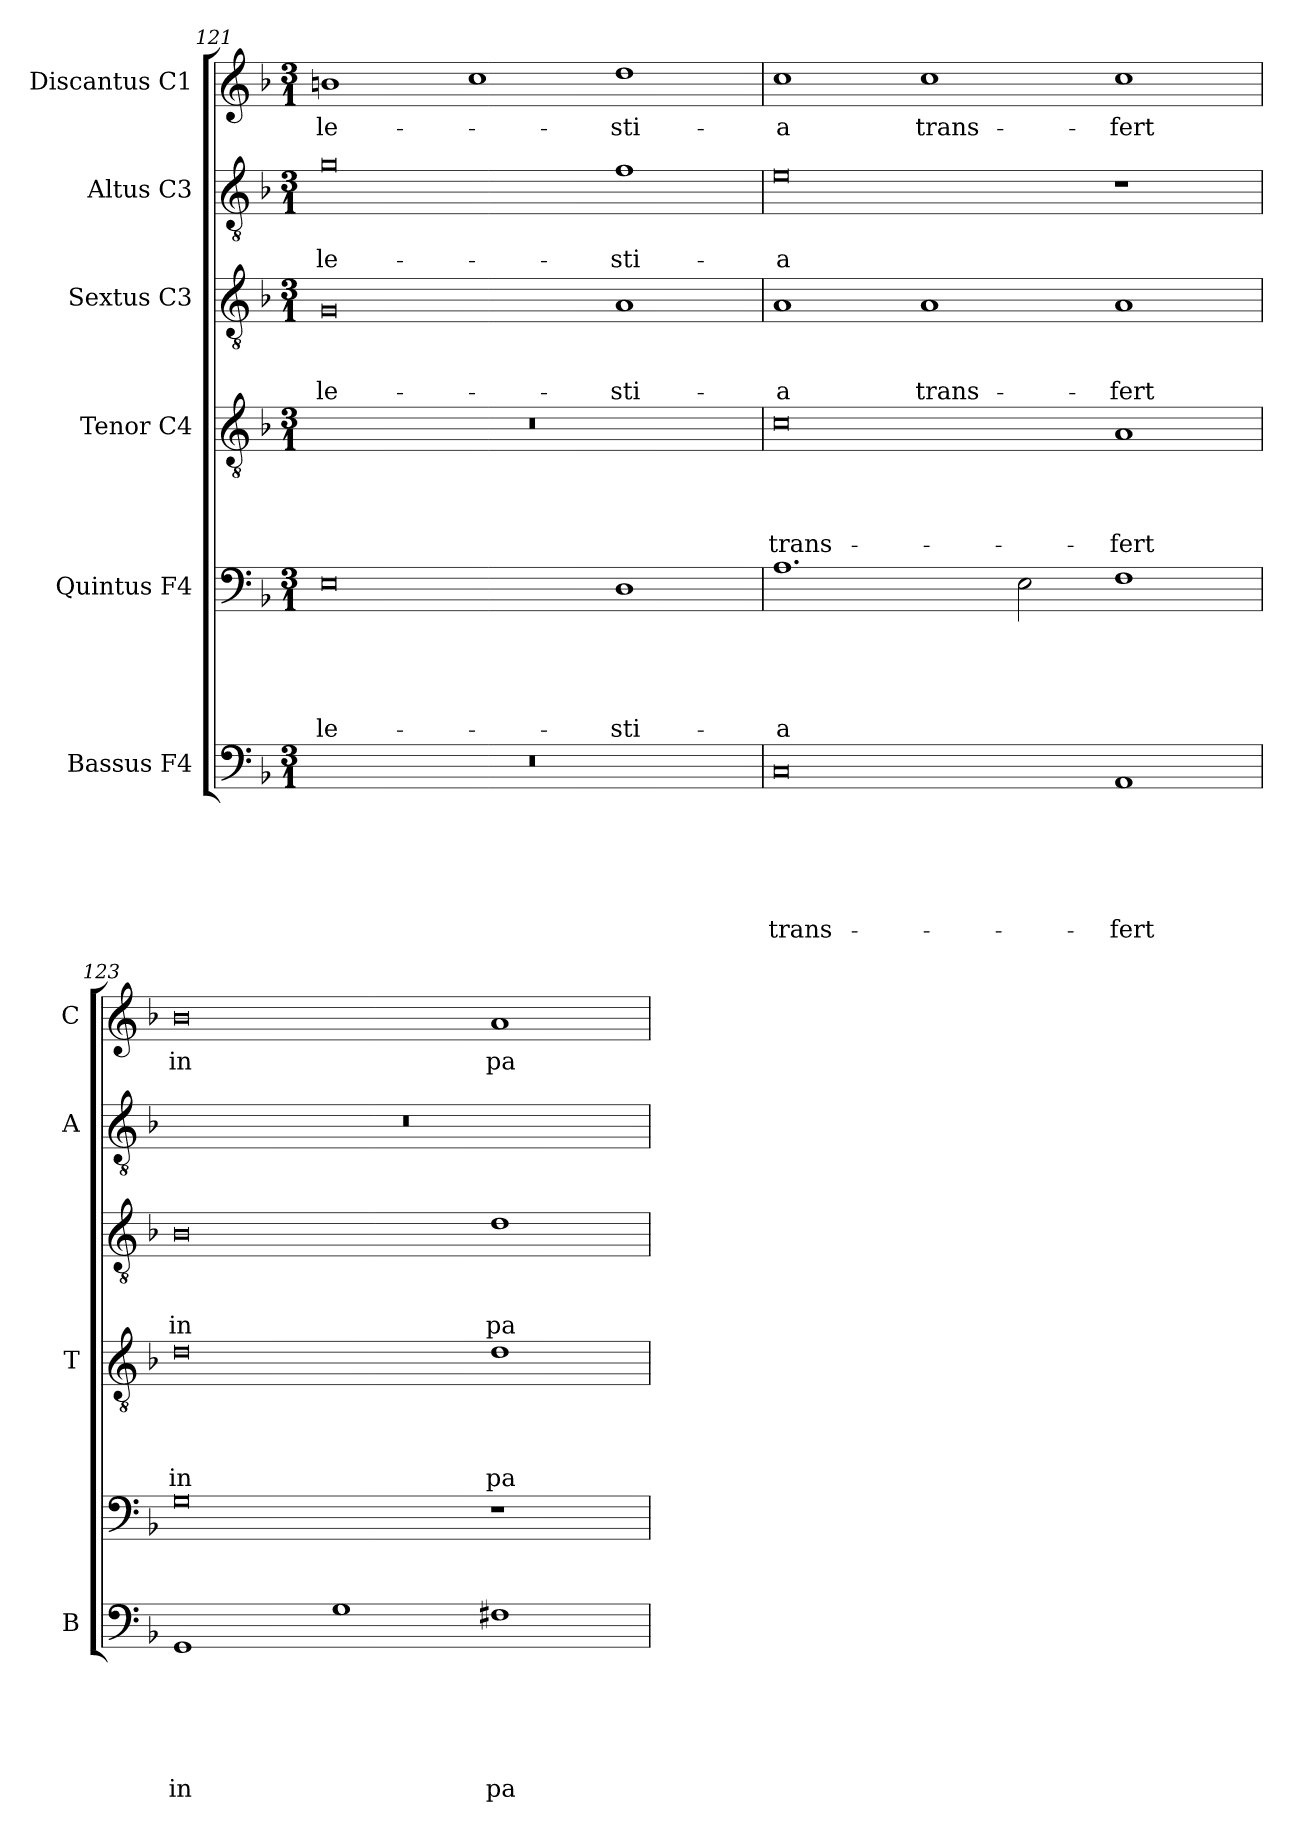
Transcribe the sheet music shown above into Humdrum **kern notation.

**kern	**text	**text	**text	**text	**text	**text	**kern	**text	**text	**text	**text	**text	**kern	**text	**text	**text	**text	**kern	**text	**text	**text	**kern	**text	**text	**kern	**text
*part6	*part6	*part6	*part6	*part6	*part6	*part6	*part5	*part5	*part5	*part5	*part5	*part5	*part4	*part4	*part4	*part4	*part4	*part3	*part3	*part3	*part3	*part2	*part2	*part2	*part1	*part1
*staff6	*staff6	*staff6	*staff6	*staff6	*staff6	*staff6	*staff5	*staff5	*staff5	*staff5	*staff5	*staff5	*staff4	*staff4	*staff4	*staff4	*staff4	*staff3	*staff3	*staff3	*staff3	*staff2	*staff2	*staff2	*staff1	*staff1
*I"Bassus F4	*	*	*	*	*	*	*I"Quintus F4	*	*	*	*	*	*I"Tenor C4	*	*	*	*	*I"Sextus C3	*	*	*	*I"Altus C3	*	*	*I"Discantus C1	*
*I'B	*	*	*	*	*	*	*	*	*	*	*	*	*I'T	*	*	*	*	*	*	*	*	*I'A	*	*	*I'C	*
*clefF4	*	*	*	*	*	*	*clefF4	*	*	*	*	*	*clefGv2	*	*	*	*	*clefGv2	*	*	*	*clefGv2	*	*	*clefG2	*
*k[b-]	*	*	*	*	*	*	*k[b-]	*	*	*	*	*	*k[b-]	*	*	*	*	*k[b-]	*	*	*	*k[b-]	*	*	*k[b-]	*
*F:	*	*	*	*	*	*	*F:	*	*	*	*	*	*F:	*	*	*	*	*F:	*	*	*	*F:	*	*	*F:	*
*M3/1	*	*	*	*	*	*	*M3/1	*	*	*	*	*	*M3/1	*	*	*	*	*M3/1	*	*	*	*M3/1	*	*	*M3/1	*
=121	=121	=121	=121	=121	=121	=121	=121	=121	=121	=121	=121	=121	=121	=121	=121	=121	=121	=121	=121	=121	=121	=121	=121	=121	=121	=121
!	!	!	!	!	!	!	!	!	!	!	!	!LO:LY:b	!	!	!	!	!	!	!	!	!LO:LY:b	!	!	!LO:LY:b	!	!LO:LY:b
0.r	.	.	.	.	.	.	0E	.	.	.	.	-le-	0.r	.	.	.	.	0G	.	.	-le-	0g	.	-le-	1bn	-le-
.	.	.	.	.	.	.	.	.	.	.	.	.	.	.	.	.	.	.	.	.	.	.	.	.	1cc	.
!	!	!	!	!	!	!	!	!	!	!	!	!LO:LY:b	!	!	!	!	!	!	!	!	!LO:LY:b	!	!	!LO:LY:b	!	!LO:LY:b
.	.	.	.	.	.	.	1D	.	.	.	.	-sti-	.	.	.	.	.	1A	.	.	-sti-	1f	.	-sti-	1dd	-sti-
=122	=122	=122	=122	=122	=122	=122	=122	=122	=122	=122	=122	=122	=122	=122	=122	=122	=122	=122	=122	=122	=122	=122	=122	=122	=122	=122
!	!	!	!	!	!	!LO:LY:b	!	!	!	!	!	!LO:LY:b	!	!	!	!	!LO:LY:b	!	!	!	!LO:LY:b	!	!	!LO:LY:b	!	!LO:LY:b
0C	.	.	.	.	.	trans-	1.A	.	.	.	.	-a	0c	.	.	.	trans-	1A	.	.	-a	0e	.	-a	1cc	-a
!	!	!	!	!	!	!	!	!	!	!	!	!	!	!	!	!	!	!	!	!	!LO:LY:b	!	!	!	!	!LO:LY:b
.	.	.	.	.	.	.	.	.	.	.	.	.	.	.	.	.	.	1A	.	.	trans-	.	.	.	1cc	trans-
.	.	.	.	.	.	.	2E\	.	.	.	.	.	.	.	.	.	.	.	.	.	.	.	.	.	.	.
!	!	!	!	!	!	!LO:LY:b	!	!	!	!	!	!	!	!	!	!	!LO:LY:b	!	!	!	!LO:LY:b	!	!	!	!	!LO:LY:b
1AA	.	.	.	.	.	-fert	1F	.	.	.	.	.	1A	.	.	.	-fert	1A	.	.	-fert	1r	.	.	1cc	-fert
!!LO:PB:g=z
=123	=123	=123	=123	=123	=123	=123	=123	=123	=123	=123	=123	=123	=123	=123	=123	=123	=123	=123	=123	=123	=123	=123	=123	=123	=123	=123
!	!	!	!	!	!	!LO:LY:b	!	!	!	!	!	!	!	!	!	!	!LO:LY:b	!	!	!	!LO:LY:b	!	!	!	!	!LO:LY:b
1GG	.	.	.	.	.	in	0G	.	.	.	.	.	0d	.	.	.	in	0B-	.	.	in	0.r	.	.	0b-	in
1G	.	.	.	.	.	.	.	.	.	.	.	.	.	.	.	.	.	.	.	.	.	.	.	.	.	.
!	!	!	!	!	!	!LO:LY:b	!	!	!	!	!	!	!	!	!	!	!LO:LY:b	!	!	!	!LO:LY:b	!	!	!	!	!LO:LY:b
1F#X	.	.	.	.	.	pa-	1r	.	.	.	.	.	1d	.	.	.	pa-	1d	.	.	pa-	.	.	.	1a	pa-
=	=	=	=	=	=	=	=	=	=	=	=	=	=	=	=	=	=	=	=	=	=	=	=	=	=	=
*-	*-	*-	*-	*-	*-	*-	*-	*-	*-	*-	*-	*-	*-	*-	*-	*-	*-	*-	*-	*-	*-	*-	*-	*-	*-	*-
